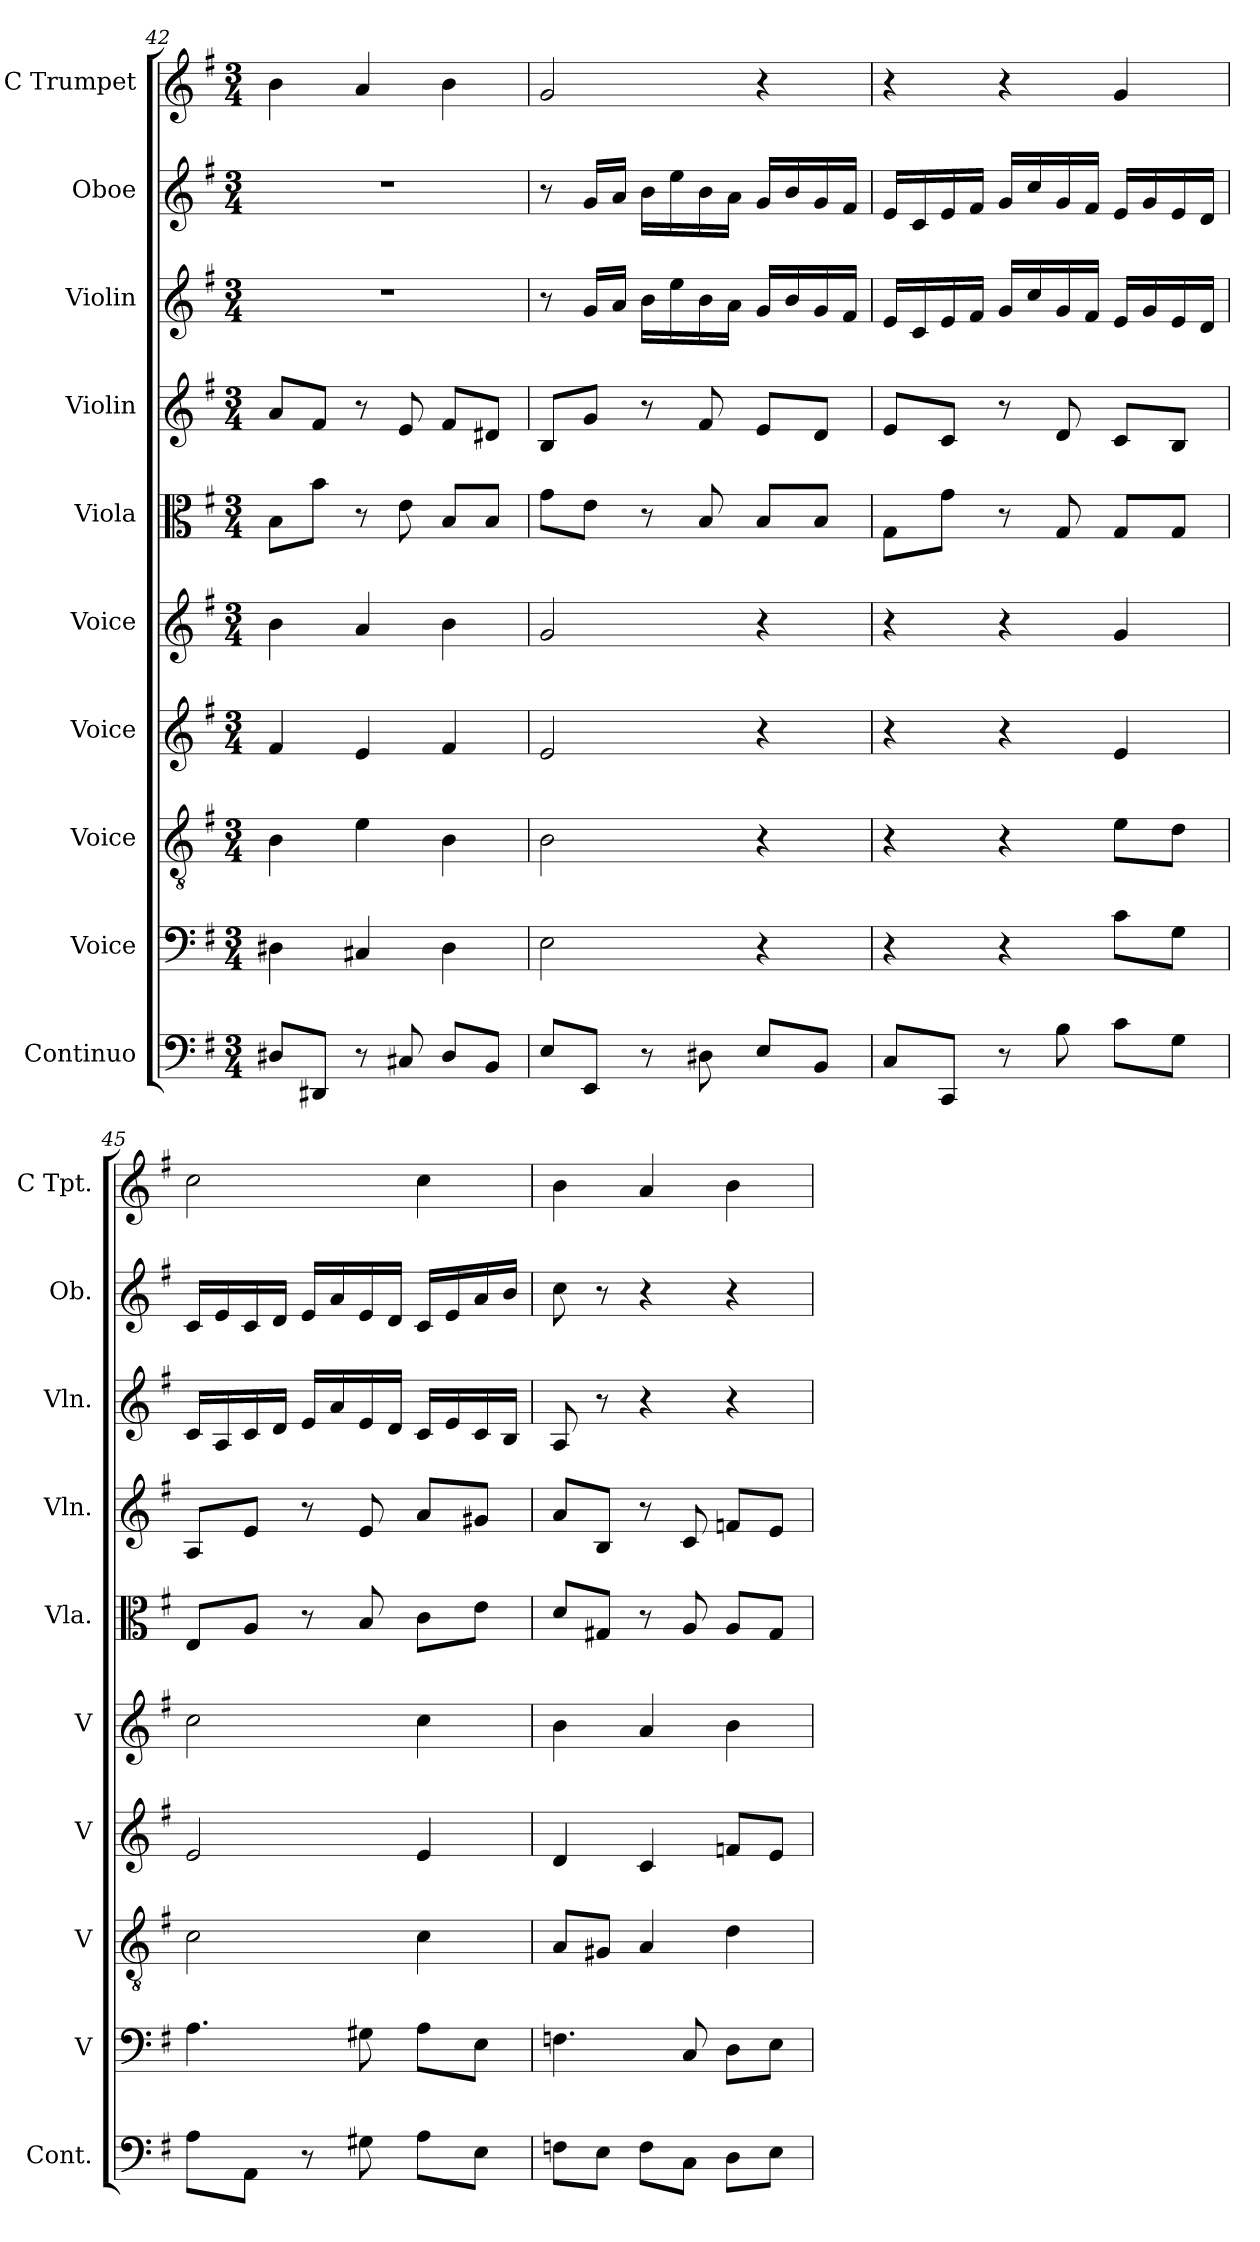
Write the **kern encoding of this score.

**kern	**kern	**kern	**kern	**kern	**kern	**kern	**kern	**kern	**kern
*part10	*part9	*part8	*part7	*part6	*part5	*part4	*part3	*part2	*part1
*staff10	*staff9	*staff8	*staff7	*staff6	*staff5	*staff4	*staff3	*staff2	*staff1
*I"Continuo	*I"Voice	*I"Voice	*I"Voice	*I"Voice	*I"Viola	*I"Violin	*I"Violin	*I"Oboe	*I"C Trumpet
*I'Cont.	*I'V	*I'V	*I'V	*I'V	*I'Vla.	*I'Vln.	*I'Vln.	*I'Ob.	*I'C Tpt.
*clefF4	*clefF4	*clefGv2	*clefG2	*clefG2	*clefC3	*clefG2	*clefG2	*clefG2	*clefG2
*k[f#]	*k[f#]	*k[f#]	*k[f#]	*k[f#]	*k[f#]	*k[f#]	*k[f#]	*k[f#]	*k[f#]
*M3/4	*M3/4	*M3/4	*M3/4	*M3/4	*M3/4	*M3/4	*M3/4	*M3/4	*M3/4
=42	=42	=42	=42	=42	=42	=42	=42	=42	=42
8D#XL	4D#X	4B	4f#	4b	8BL	8aL	2.r	2.r	4b
8DD#XJ	.	.	.	.	8bJ	8f#J	.	.	.
8r	4C#X	4e	4e	4a	8r	8r	.	.	4a
8C#X	.	.	.	.	8e	8e	.	.	.
8D#L	4D#	4B	4f#	4b	8BL	8f#L	.	.	4b
8BBJ	.	.	.	.	8BJ	8d#XJ	.	.	.
=43	=43	=43	=43	=43	=43	=43	=43	=43	=43
8EL	2E	2B	2e	2g	8gL	8BL	8r	8r	2g
8EEJ	.	.	.	.	8eJ	8gJ	16gLL	16gLL	.
.	.	.	.	.	.	.	16aJJ	16aJJ	.
8r	.	.	.	.	8r	8r	16bLL	16bLL	.
.	.	.	.	.	.	.	16ee	16ee	.
8D#X	.	.	.	.	8B	8f#	16b	16b	.
.	.	.	.	.	.	.	16aJJ	16aJJ	.
8EL	4r	4r	4r	4r	8BL	8eL	16gLL	16gLL	4r
.	.	.	.	.	.	.	16b	16b	.
8BBJ	.	.	.	.	8BJ	8dJ	16g	16g	.
.	.	.	.	.	.	.	16f#JJ	16f#JJ	.
=44	=44	=44	=44	=44	=44	=44	=44	=44	=44
8CL	4r	4r	4r	4r	8GL	8eL	16eLL	16eLL	4r
.	.	.	.	.	.	.	16c	16c	.
8CCJ	.	.	.	.	8gJ	8cJ	16e	16e	.
.	.	.	.	.	.	.	16f#JJ	16f#JJ	.
8r	4r	4r	4r	4r	8r	8r	16gLL	16gLL	4r
.	.	.	.	.	.	.	16cc	16cc	.
8B	.	.	.	.	8G	8d	16g	16g	.
.	.	.	.	.	.	.	16f#JJ	16f#JJ	.
8cL	8cL	8eL	4e	4g	8GL	8cL	16eLL	16eLL	4g
.	.	.	.	.	.	.	16g	16g	.
8GJ	8GJ	8dJ	.	.	8GJ	8BJ	16e	16e	.
.	.	.	.	.	.	.	16dJJ	16dJJ	.
=45	=45	=45	=45	=45	=45	=45	=45	=45	=45
8AL	4.A	2c	2e	2cc	8EL	8AL	16cLL	16cLL	2cc
.	.	.	.	.	.	.	16A	16e	.
8AAJ	.	.	.	.	8AJ	8eJ	16c	16c	.
.	.	.	.	.	.	.	16dJJ	16dJJ	.
8r	.	.	.	.	8r	8r	16eLL	16eLL	.
.	.	.	.	.	.	.	16a	16a	.
8G#X	8G#X	.	.	.	8B	8e	16e	16e	.
.	.	.	.	.	.	.	16dJJ	16dJJ	.
8AL	8AL	4c	4e	4cc	8cL	8aL	16cLL	16cLL	4cc
.	.	.	.	.	.	.	16e	16e	.
8EJ	8EJ	.	.	.	8eJ	8g#XJ	16c	16a	.
.	.	.	.	.	.	.	16BJJ	16bJJ	.
=46	=46	=46	=46	=46	=46	=46	=46	=46	=46
8FnL	4.Fn	8AL	4d	4b	8dL	8aL	8A	8cc	4b
8EJ	.	8G#XJ	.	.	8G#XJ	8BJ	8r	8r	.
8FL	.	4A	4c	4a	8r	8r	4r	4r	4a
8CJ	8C	.	.	.	8A	8c	.	.	.
8DL	8DL	4d	8fnL	4b	8AL	8fnL	4r	4r	4b
8EJ	8EJ	.	8eJ	.	8G#J	8eJ	.	.	.
=	=	=	=	=	=	=	=	=	=
*-	*-	*-	*-	*-	*-	*-	*-	*-	*-
